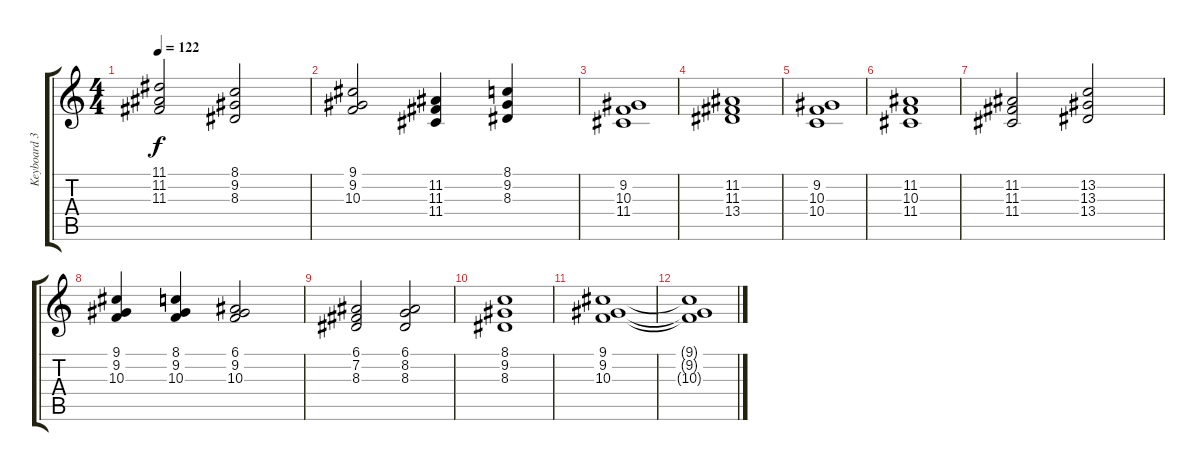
\track ("Keyboard 3" "Keyboard 3") {instrument stringensemble1}
\staff {score tabs}
\tuning (E4 B3 G3 D3 A2 E2) {hide}
\ts (4 4)
\tempo 122
\clef g2
\ks c
(11.1 11.2 11.3).2{dy f} (8.1 9.2 8.3).2 |
(9.1 9.2 10.3).2 (11.2 11.3 11.4).4 (8.1 9.2 8.3).4 |
(9.2 10.3 11.4).1 |
(11.2 11.3 13.4).1 |
(9.2 10.3 10.4).1 |
(11.2 10.3 11.4).1 |
(11.2 11.3 11.4).2 (13.2 13.3 13.4).2 |
(9.1 9.2 10.3).4 (8.1 9.2 10.3).4 (6.1 9.2 10.3).2 |
(6.1 7.2 8.3).2 (6.1 8.2 8.3).2 |
(8.1 9.2 8.3).1 |
(9.1 9.2 10.3).1 |
(9.1{t} 9.2{t} 10.3{t}).1
